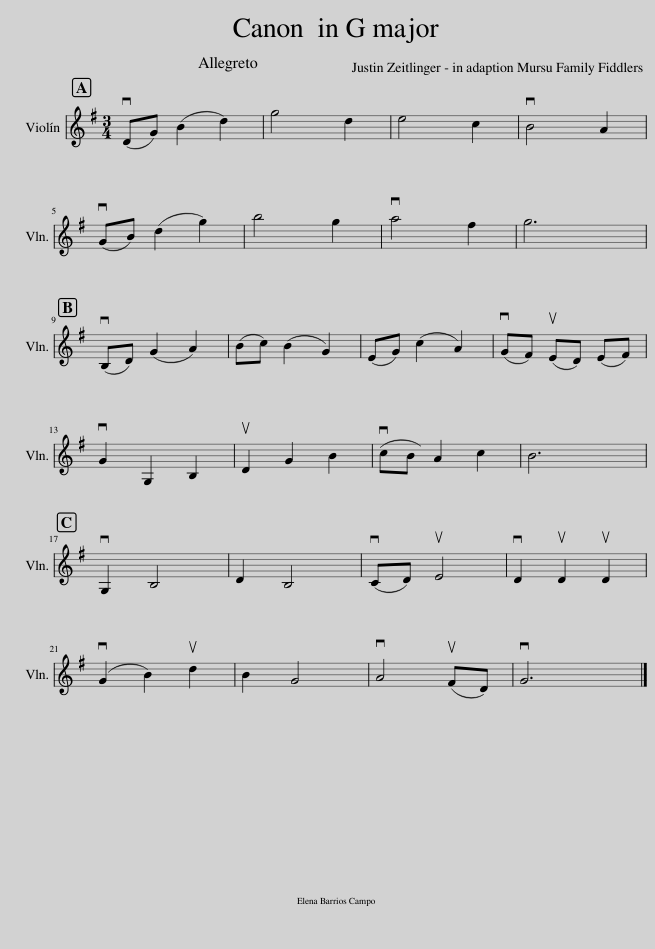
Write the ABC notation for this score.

X:1
%%score [ 1 2 3 ]
L:1/8
M:3/4
I:linebreak $
K:G
V:1 treble
V:2 treble
V:3 treble
V:1
 (vDG) (B2 d2) | g4 d2 | e4 c2 | vB4 A2 |$ (vGB) (d2 g2) | %5
 b4 g2 | va4 f2 | g6 |$ (vB,D) (G2 A2) | (Bc) (B2 G2) | %10
 (EG) (c2 A2) | (vGF) (uED) (EF) |$ vG2 G,2 B,2 | uD2 G2 B2 | (vcB) A2 c2 | %15
 B6 |$ vG,2 B,4 | D2 B,4 | (vCD) uE4 | vD2 uD2 uD2 |$ %20
 (vG2 B2) ud2 | B2 G4 | vA4 (uFD) | vG6 |] %24
V:2
 z6 | z6 | z6 | z6 |$ z6 | %5
 z6 | z6 | z6 |$ (D G) B2 d2 | g4 d2 | %10
 e4 c2 | (B4 A2) |$ (G B) d2 g2 | b4 g2 | (a4 f2) | %15
 g6 |$ (B, D) G2 A2 | (B c) B2 G2 | (E G) c2 A2 | (G F E D E F) |$ %20
 G2 G,2 B,2 | D2 G2 B2 | (c B) A2 c2 | B6 |] %24
V:3
 z6 | z6 | z6 | z6 |$ z6 | %5
 z6 | z6 | z6 |$ z6 | z6 | %10
 z6 | z6 |$ z6 | z6 | z6 | %15
 z6 |$ (D G) B2 d2 | g4 d2 | e4 c2 | (B4 A2) |$ %20
 (G B) d2 g2 | b4 g2 | (a4 f2) | g6 |] %24
